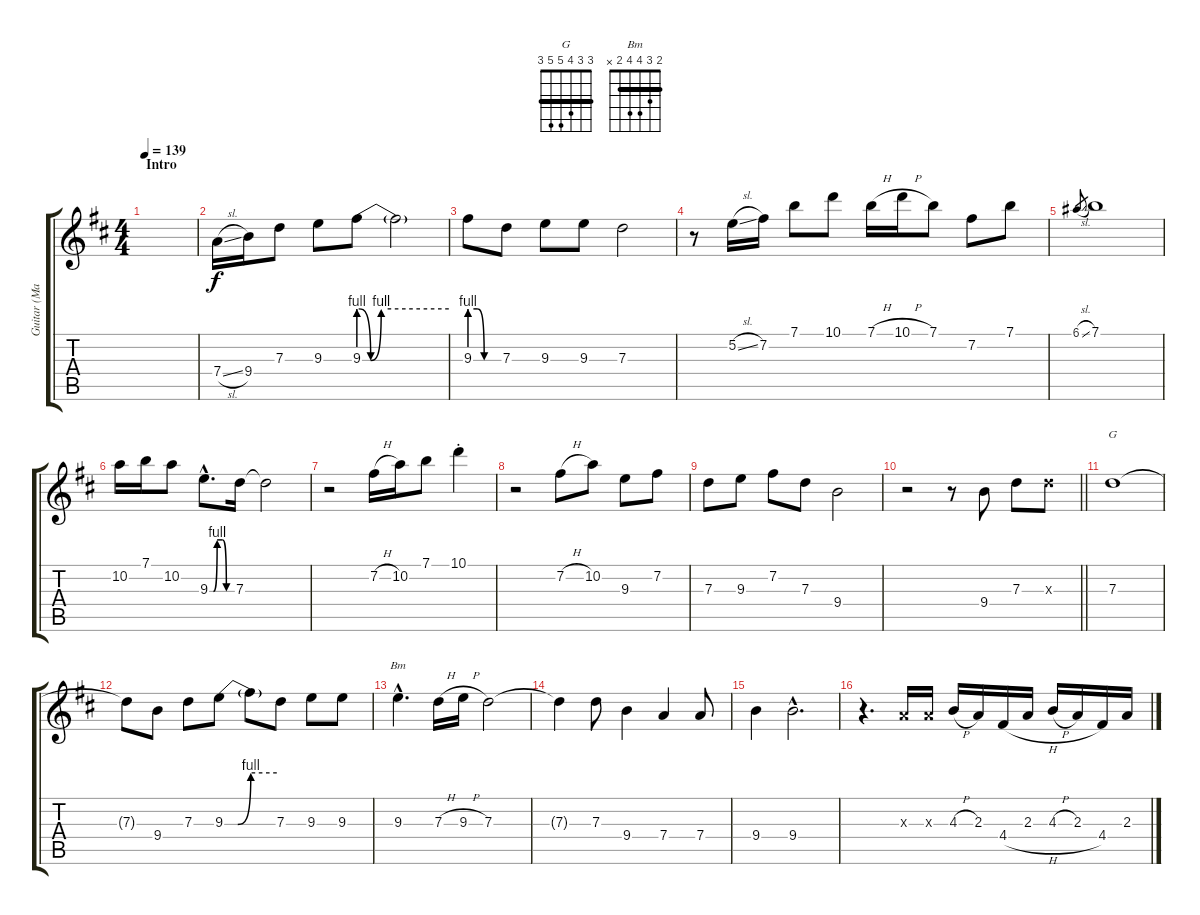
\track ("Guitar (Mark)" "Guitar (Ma") {instrument electricguitarclean}
\staff {score tabs}
\tuning (E4 B3 G3 D3 A2 E2) {hide}
\chord ("G" 3 3 4 5 5 3) {barre 3}
\chord ("Bm" 2 3 4 4 2 x) {barre 2}
\ts (4 4)
\section ("" "Intro")
\tempo 139
\clef g2
\ks d
|
7.4{sl}.16 9.4.16 7.3.8 9.3.8 9.3{be (custom 0 4 8 0 15 4 60 4)}.8 9.3{t}.2 |
9.3{be (custom 0 4 15 4 30 0 60 0)}.8 7.3.8 9.3.8 9.3.8 7.3.2 |
r.8 5.2{sl}.16 7.2.16 7.1.8 10.1.8 7.1{h}.16 10.1{h}.16 7.1.8 7.2.8 7.1.8 |
6.1{sl}.8{gr} 7.1.1 |
10.2.16 7.1.16 10.2.8 9.3{be (custom 0 0 10 0 20 4 35 4 45 0 60 0) hac}.8{d} 7.3.16 7.3{t}.2 |
r.2 7.2{h}.16 10.2.16 7.1.8 10.1{st}.4 |
r.2 7.2{h}.8 10.2.8 9.3.8 7.2.8 |
7.3.8 9.3.8 7.2.8 7.3.8 9.4.2 |
\barLineRight lightlight
r.2 r.8 9.4.8 7.3.8 7.3{x}.8 |
7.3.1{ch "G"} |
7.3{t}.8 9.4.8 7.3.8 9.3{be (custom 0 0 15 0 30 4 60 4)}.8 9.3{t}.8 7.3.8 9.3.8 9.3.8 |
9.3{hac}.4{d ch "Bm"} 7.3{h}.16 9.3{h}.16 7.3.2 |
7.3{t}.4 7.3.8 9.4.4 7.4.4 7.4.8 |
9.4.4 9.4{hac}.2{d} |
r.4{d} 2.3{x}.16 2.3{x}.16 4.3{h}.16 2.3.16 4.4{h}.16 2.3.16 4.3{h}.16 2.3.16 4.4.16 2.3.16
